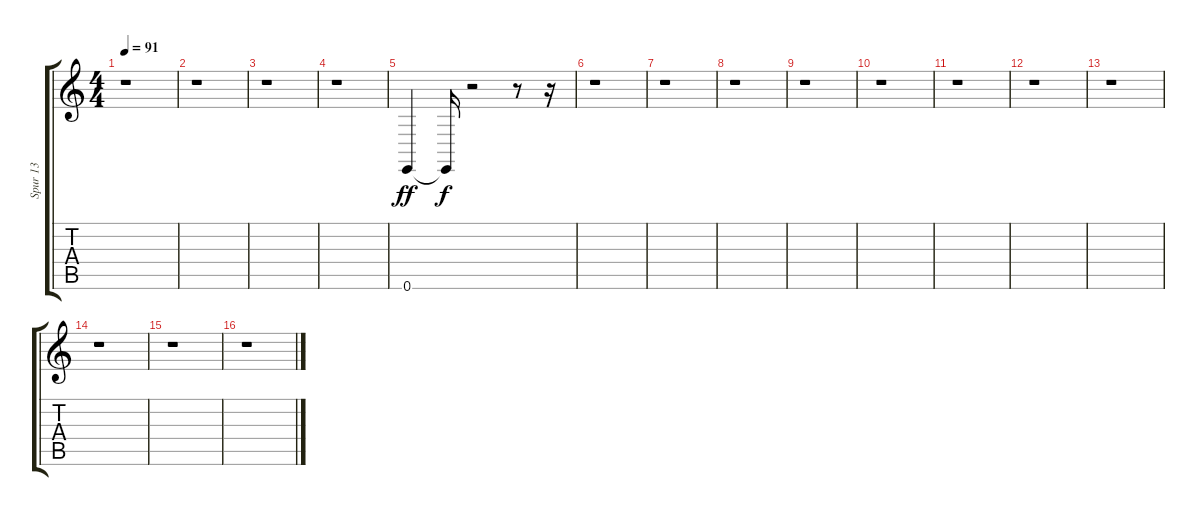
\track ("Spur 13" "Spur 13") {instrument telephonering}
\staff {score tabs}
\tuning (E4 B3 G3 D3 A2 E2) {hide}
\ts (4 4)
\tempo 91
\clef g2
\ks c
r.1{dy ff} |
r.1 |
r.1 |
r.1 |
0.6.4 0.6{t}.16{dy f} r.2 r.8 r.16 |
r.1 |
r.1 |
r.1 |
r.1 |
r.1 |
r.1 |
r.1 |
r.1 |
r.1 |
r.1 |
r.1
